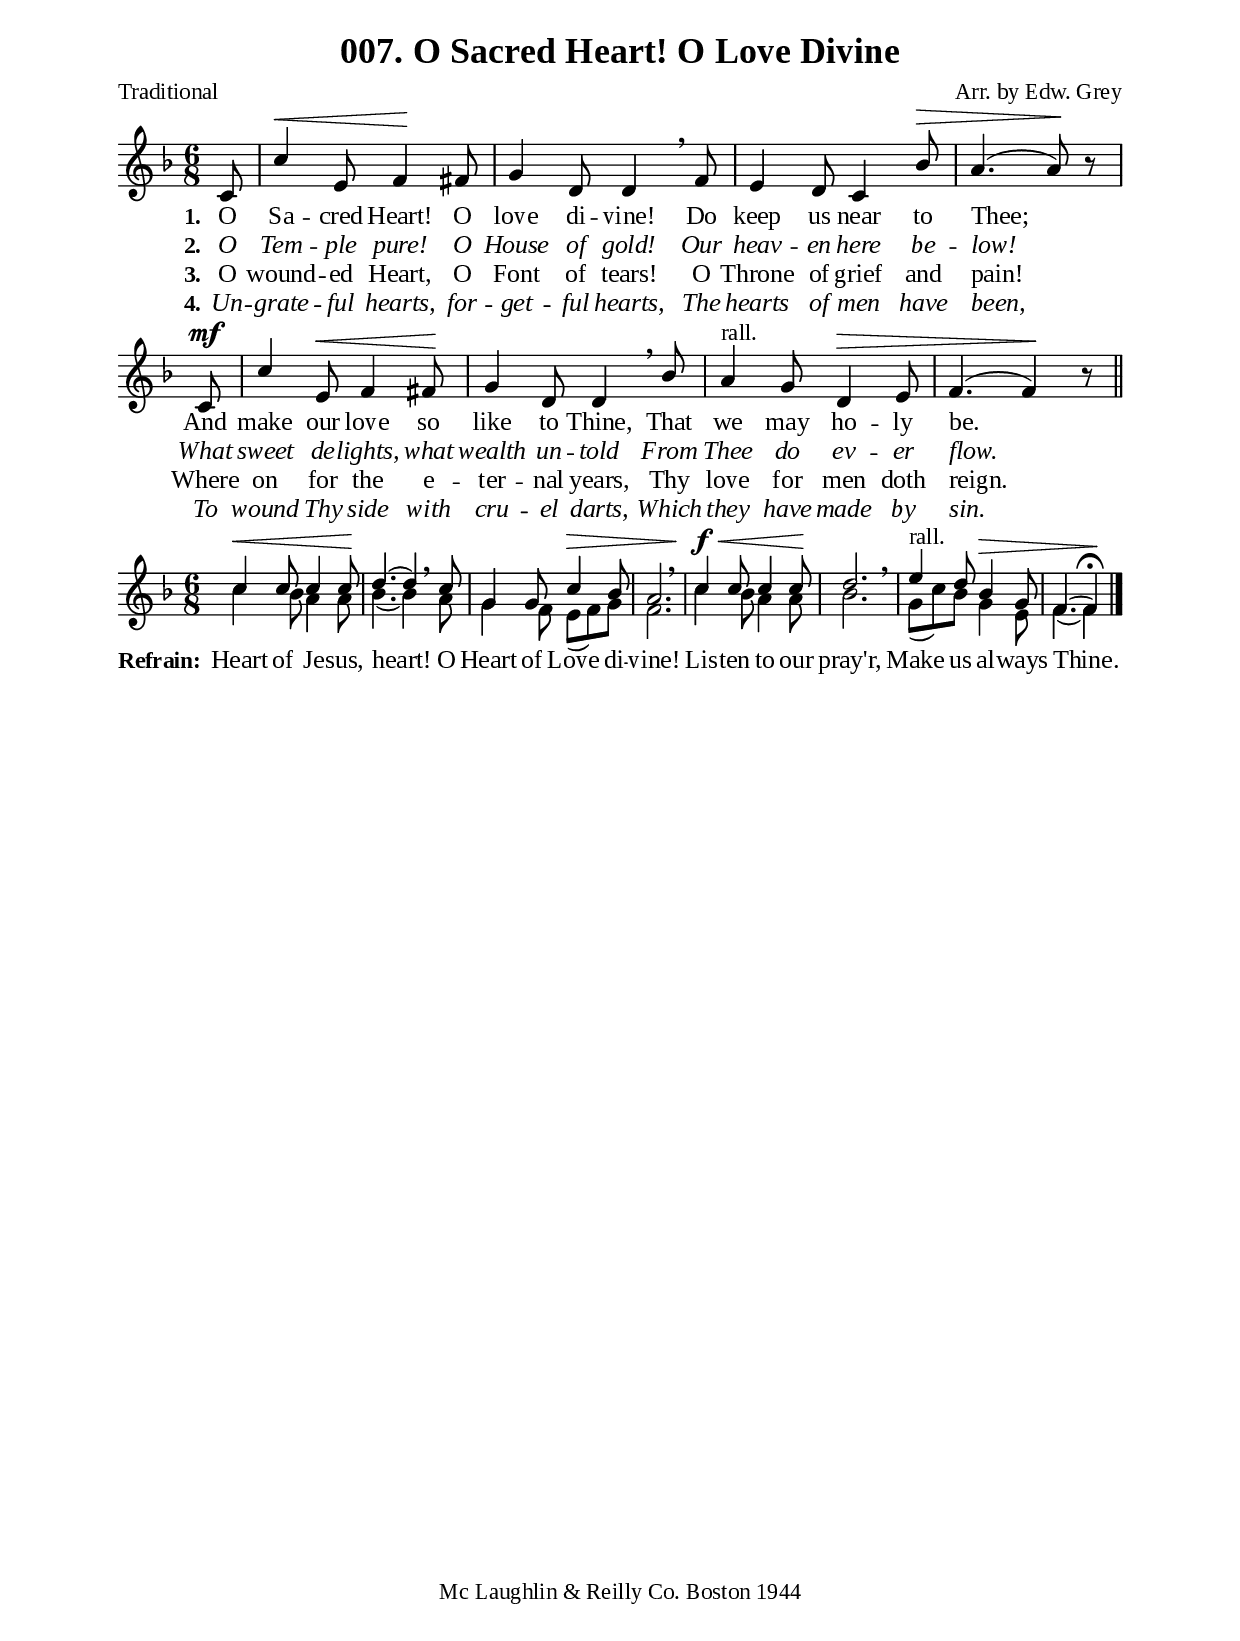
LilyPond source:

%%%%%%%%%%%%%%%%%%%%%%%%%%%%%
% CONTENTS OF THIS DOCUMENT
% 1. Common settings
% 2. Soprano chorus music
% 3. Soprano verse music
% 4. Basso verse music
% 5. Chorus lyrics
% 6. Verse lyrics
% 7. Layout
%%%%%%%%%%%%%%%%%%%%%%%%%%%%%

%%%%%%%%%%%%%%%%%%%%%%%%%%%%%
% 1. Common settings
%%%%%%%%%%%%%%%%%%%%%%%%%%%%%
\version "2.18.2"

\header {
  title = "007. O Sacred Heart! O Love Divine"
  poet = "Traditional"
  composer = "Arr. by Edw. Grey"
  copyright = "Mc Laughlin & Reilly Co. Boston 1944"
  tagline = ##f
}

globalSettings= {
  \key f \major
  \time 6/8
  %\override Score.BarNumber.break-visibility = ##(#t #t #t)
  \override Score.BarNumber.break-visibility = ##(#f #f #f)
}

\paper {
  #(set-paper-size "a4")
  top-margin = 15\mm
  bottom-margin = 15\mm
  left-margin = 20\mm
  right-margin = 20\mm
  indent = #0
  #(define fonts
	 (make-pango-font-tree "Liberation Serif"
	 		       "Liberation Serif"
			       "Liberation Serif"
			       (/ 20 20)))
}

printItalic = \with {
  \override LyricText.font-shape = #'italic
}

%%%%%%%%%%%%%%%%%%%%%%%%%%%%%
% 2. Soprano verse music
%%%%%%%%%%%%%%%%%%%%%%%%%%%%%
musicVerseSoprano = \relative c' {
  \partial 8 c8 |
  c'4 ^\< e,8 f4 \! fis8 |
  g4 d8 d4 \breathe f8 |
  e4 d8 c4 bes'8 ^\> |
  a4. (a8) \! r \break \bar "|"
                c, ^\mf |
  c'4 e,8 ^\< f4 fis8 \! |
  g4 d8 d4 \breathe bes'8 |
  a4 ^"rall." g8 d4 ^\> e8 |
  f4. (f4) \! r8 \bar "||"
}

%%%%%%%%%%%%%%%%%%%%%%%%%%%%%
% 3. Soprano chorus music
%%%%%%%%%%%%%%%%%%%%%%%%%%%%%
musicChorusSoprano = \relative c'' {
  \set Score.currentBarNumber = #9
  c4 ^\< c8 c4 c8 \! |
  d4. (d4) \breathe c8 |
  g4 g8 c4 ^\> bes8 |
  a2. \breathe|
  c4 ^\f ^\< c8 c4 c8 \! |
  d2. \breathe |
  e4 ^"rall." d8 bes4 ^\> g8 |
  f4. (f4) \! \fermata \bar "|."
}

%%%%%%%%%%%%%%%%%%%%%%%%%%%%%
% 4. Basso chorus music
%%%%%%%%%%%%%%%%%%%%%%%%%%%%%
musicChorusBasso = \relative c'' {
  \set Score.currentBarNumber = #9
  c4 bes8 a4 a8 |
  bes4. (bes4) a8 |
  g4 f8 e (f) g |
  f2. |
  c'4 bes8 a4 a8 |
  bes2. |
  g8 (c) bes g4 e8 |
  f4. (f4)
}

%%%%%%%%%%%%%%%%%%%%%%%%%%%%%
% 5. Verse lyrics
%%%%%%%%%%%%%%%%%%%%%%%%%%%%%
lyricVerseOne = \lyricmode {
  \set stanza = #"1."
  O Sa -- cred Heart! O love di -- vine!
  Do keep us near to Thee;
  And make our love so like to Thine,
  That we may ho -- ly be.
}

lyricVerseTwo = \lyricmode {
  \set stanza = #"2."
  O Tem -- ple pure! O House of gold!
  Our heav -- en here be -- low!
  What sweet de -- lights, what wealth un -- told
  From Thee do ev -- er flow.
}

lyricVerseThree = \lyricmode {
  \set stanza = #"3."
  O wound -- ed Heart, O Font of tears!
  O Throne of grief and pain!
  Where on for the e -- ter -- nal years,
  Thy love for men doth reign.
}

lyricVerseFour = \lyricmode {
  \set stanza = #"4."
  Un -- grate -- ful hearts, for -- get -- ful hearts,
  The hearts of men have been,
  To wound Thy side with cru -- el darts,
  Which they have made by sin.
}

%%%%%%%%%%%%%%%%%%%%%%%%%%%%%
% 6. Chorus lyrics
%%%%%%%%%%%%%%%%%%%%%%%%%%%%%
lyricChorus = \lyricmode {
  \set stanza = #"Refrain:"
  Heart of Je -- sus, heart!
  O Heart of Love di -- vine!
  Lis -- ten to our pray'r,
  Make us al -- ways Thine.
}

%%%%%%%%%%%%%%%%%%%%%%%%%%%%%
% 7. Layout
%%%%%%%%%%%%%%%%%%%%%%%%%%%%%
\score {
    \new ChoirStaff <<
      \new Staff <<
        \clef "treble"
        \new Voice = "soprano" {
          \globalSettings \stemUp \slurUp \musicVerseSoprano
        }
      >>
      \new Lyrics \lyricsto soprano \lyricVerseOne
      \new Lyrics \printItalic \lyricsto soprano \lyricVerseTwo
      \new Lyrics \lyricsto soprano \lyricVerseThree
      \new Lyrics \printItalic \lyricsto soprano \lyricVerseFour
    >>
}

\score {
    \new ChoirStaff <<
      \new Staff <<
        \clef "treble"
        \new Voice = "soprano" {
          \voiceOne \globalSettings \stemUp \slurUp \musicChorusSoprano
        }
        \new Voice = "basso" {
          \voiceTwo \globalSettings \stemDown \slurDown \musicChorusBasso
        }
      \new Lyrics \lyricsto soprano \lyricChorus
      >>
	>>
}
